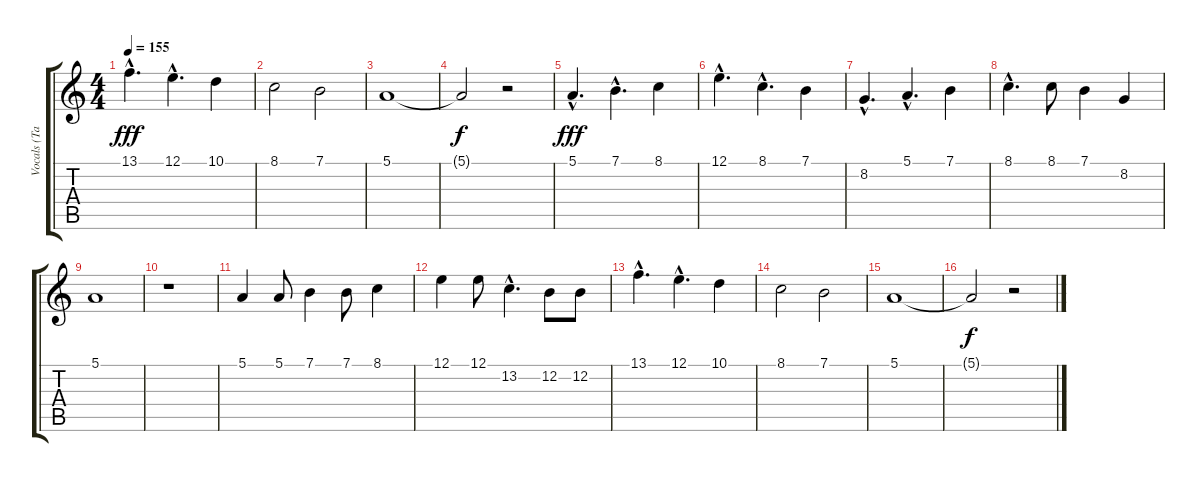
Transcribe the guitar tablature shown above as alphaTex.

\track ("Vocals (Tarja)" "Vocals (Ta") {instrument lead3calliope}
\staff {score tabs}
\tuning (E4 B3 G3 D3 A2 E2) {hide}
\ts (4 4)
\tempo 155
\clef g2
\ks c
13.1{hac}.4{d dy fff} 12.1{hac}.4{d} 10.1.4 |
8.1.2 7.1.2 |
5.1.1 |
5.1{t}.2{dy f} r.2 |
5.1{hac}.4{d dy fff} 7.1{hac}.4{d} 8.1.4 |
12.1{hac}.4{d} 8.1{hac}.4{d} 7.1.4 |
8.2{hac}.4{d} 5.1{hac}.4{d} 7.1.4 |
8.1{hac}.4{d} 8.1.8 7.1.4 8.2.4 |
5.1.1 |
r.1 |
5.1.4 5.1.8 7.1.4 7.1.8 8.1.4 |
12.1.4 12.1.8 13.2{hac}.4{d} 12.2.8 12.2.8 |
13.1{hac}.4{d} 12.1{hac}.4{d} 10.1.4 |
8.1.2 7.1.2 |
5.1.1 |
5.1{t}.2{dy f} r.2
